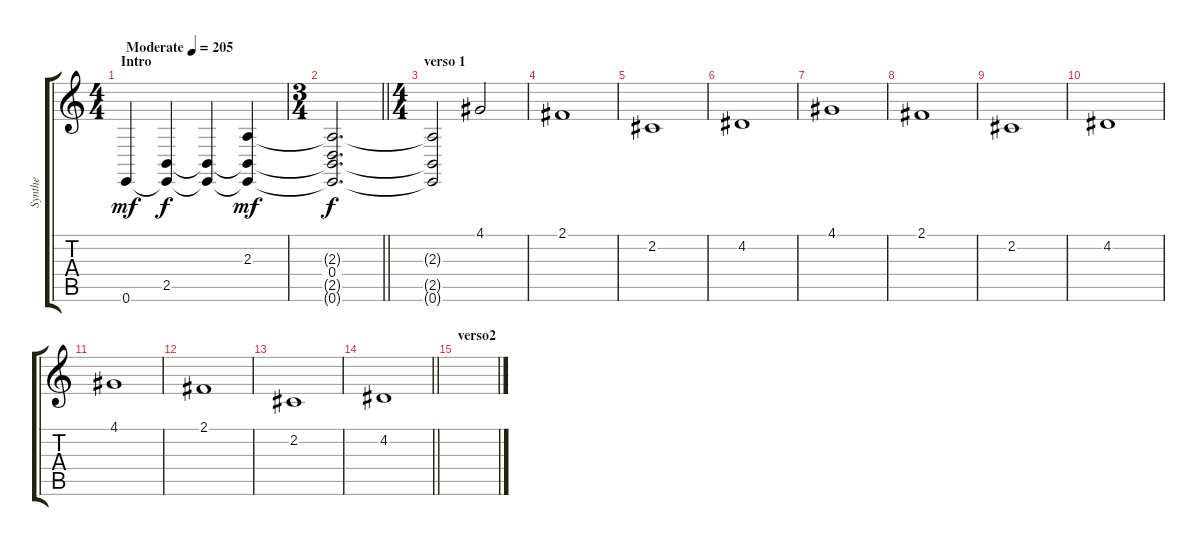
\track ("Synthe" "Synthe") {instrument gunshot}
\staff {score tabs}
\tuning (E4 B3 G3 D3 A2 E2) {hide}
\ts (4 4)
\section ("" "Intro")
\tempo (205 "Moderate")
\clef g2
\ks c
0.6.4{dy mf instrument gunshot} (2.5 0.6{t}).4{dy f instrument seashore} (2.5{t} 0.6{t}).4 (2.3 2.5{t} 0.6{t}).4{dy mf instrument reversecymbal} |
\ts (3 4)
\barLineRight lightlight
(2.3{t} 0.4 2.5{t} 0.6{t}).2{d dy f} |
\ts (4 4)
\section ("" "verso 1")
(2.3{t} 2.5{t} 0.6{t}).2 4.1.2{volume 9 instrument synthvoice} |
2.1.1 |
2.2.1 |
4.2.1 |
4.1.1 |
2.1.1 |
2.2.1 |
4.2.1 |
4.1.1 |
2.1.1 |
2.2.1 |
\barLineRight lightlight
4.2.1 |
\section ("" "verso2")
